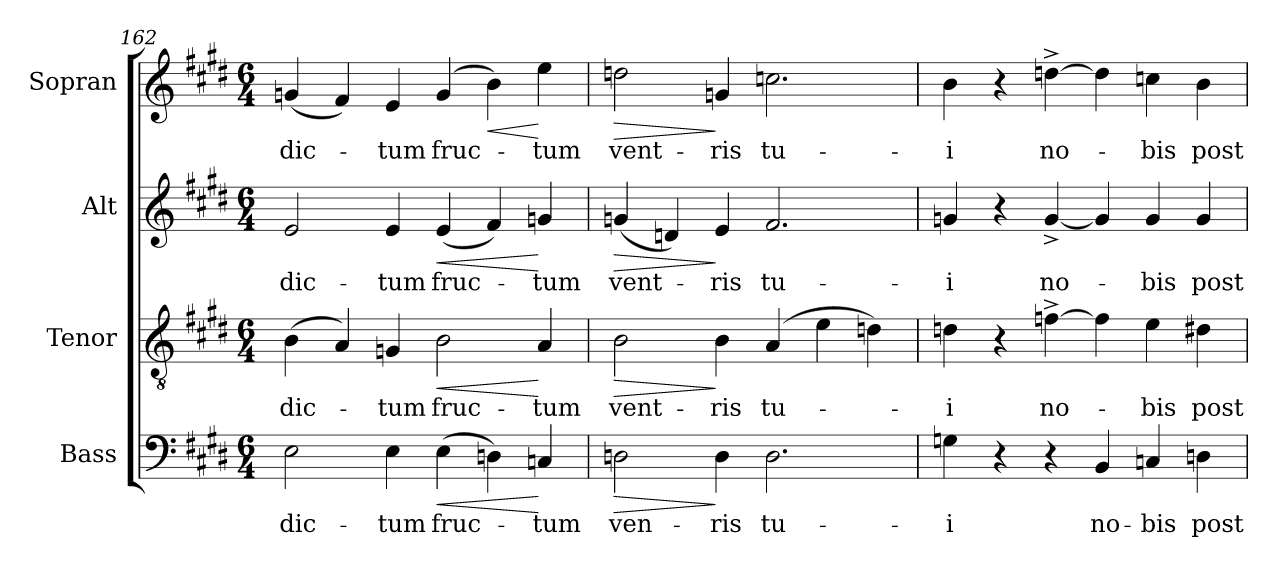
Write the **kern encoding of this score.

**kern	**text	**dynam	**kern	**text	**dynam	**kern	**text	**dynam	**kern	**text	**dynam
*part4	*part4	*part4	*part3	*part3	*part3	*part2	*part2	*part2	*part1	*part1	*part1
*staff4	*staff4	*staff4	*staff3	*staff3	*staff3	*staff2	*staff2	*staff2	*staff1	*staff1	*staff1
*I"Bass	*	*	*I"Tenor	*	*	*I"Alt	*	*	*I"Sopran	*	*
*I'B.	*	*	*I'T.	*	*	*I'A.	*	*	*I'S.	*	*
!!LO:LB:g=z
*clefF4	*	*	*clefGv2	*	*	*clefG2	*	*	*clefG2	*	*
*k[f#c#g#d#]	*	*	*k[f#c#g#d#]	*	*	*k[f#c#g#d#]	*	*	*k[f#c#g#d#]	*	*
*E:	*	*	*E:	*	*	*E:	*	*	*E:	*	*
*M6/4	*	*	*M6/4	*	*	*M6/4	*	*	*M6/4	*	*
=162	=162	=162	=162	=162	=162	=162	=162	=162	=162	=162	=162
!	!LO:LY:b	!	!	!LO:LY:b	!	!	!LO:LY:b	!	!	!LO:LY:b	!
2E\	-dic-	.	(>4B\	-dic-	.	2e/	-dic-	.	(<4gn/	-dic-	.
.	.	.	4A/)	.	.	.	.	.	4f#/)	.	.
!	!LO:LY:b	!	!	!LO:LY:b	!	!	!LO:LY:b	!	!	!LO:LY:b	!
4E\	-tum	.	4Gn/	-tum	.	4e/	-tum	.	4e/	-tum	.
!	!LO:LY:b	!LO:HP:b	!	!LO:LY:b	!LO:HP:b	!	!LO:LY:b	!LO:HP:b	!	!LO:LY:b	!
(>4E\	fruc-	<	2B\	fruc-	<	(<4e/	fruc-	<	(4g/	fruc-	.
!	!	!	!	!	!	!	!	!	!	!	!LO:HP:b
4Dn\)	.	.	.	.	.	4f#/)	.	.	4b\)	.	<
!	!LO:LY:b	!	!	!LO:LY:b	!	!	!LO:LY:b	!	!	!LO:LY:b	!
4Cn/	-tum	[	4A/	-tum	[	4gn/	-tum	[	4ee\	-tum	[
=163	=163	=163	=163	=163	=163	=163	=163	=163	=163	=163	=163
!	!LO:LY:b	!LO:HP:b	!	!LO:LY:b	!LO:HP:b	!	!LO:LY:b	!LO:HP:b	!	!LO:LY:b	!LO:HP:b
2Dn\	ven-	>	2B\	vent-	>	(<4gn/	vent-	>	2ddn\	vent-	>
.	.	.	.	.	.	4dn/)	.	.	.	.	.
!	!LO:LY:b	!	!	!LO:LY:b	!	!	!LO:LY:b	!	!	!LO:LY:b	!
4D\	-ris	]	4B\	-ris	]	4e/	-ris	]	4gn/	-ris	]
!	!LO:LY:b	!	!	!LO:LY:b	!	!	!LO:LY:b	!	!	!LO:LY:b	!
2.D\	tu-	.	(4A/	tu-	.	2.f#/	tu-	.	2.ccn\	tu-	.
.	.	.	4e\	.	.	.	.	.	.	.	.
.	.	.	4dn\)	.	.	.	.	.	.	.	.
=164	=164	=164	=164	=164	=164	=164	=164	=164	=164	=164	=164
!	!LO:LY:b	!	!	!LO:LY:b	!	!	!LO:LY:b	!	!	!LO:LY:b	!
4Gn\	-i	.	4dn\	-i	.	4gn/	-i	.	4b\	-i	.
4r	.	.	4r	.	.	4r	.	.	4r	.	.
!	!	!	!	!LO:LY:b	!	!	!LO:LY:b	!	!	!LO:LY:b	!
4r	.	.	[4fn^>\	no-	.	[4g^>/	no-	.	[4ddn^>\	no-	.
!	!LO:LY:b	!	!	!	!	!	!	!	!	!	!
4BB/	no-	.	4f\]	.	.	4g/]	.	.	4dd\]	.	.
!	!LO:LY:b	!	!	!LO:LY:b	!	!	!LO:LY:b	!	!	!LO:LY:b	!
4Cn/	-bis	.	4e\	-bis	.	4g/	-bis	.	4ccn\	-bis	.
!	!LO:LY:b	!	!	!LO:LY:b	!	!	!LO:LY:b	!	!	!LO:LY:b	!
4Dn\	post	.	4d#X\	post	.	4g/	post	.	4b\	post	.
=	=	=	=	=	=	=	=	=	=	=	=
*-	*-	*-	*-	*-	*-	*-	*-	*-	*-	*-	*-
